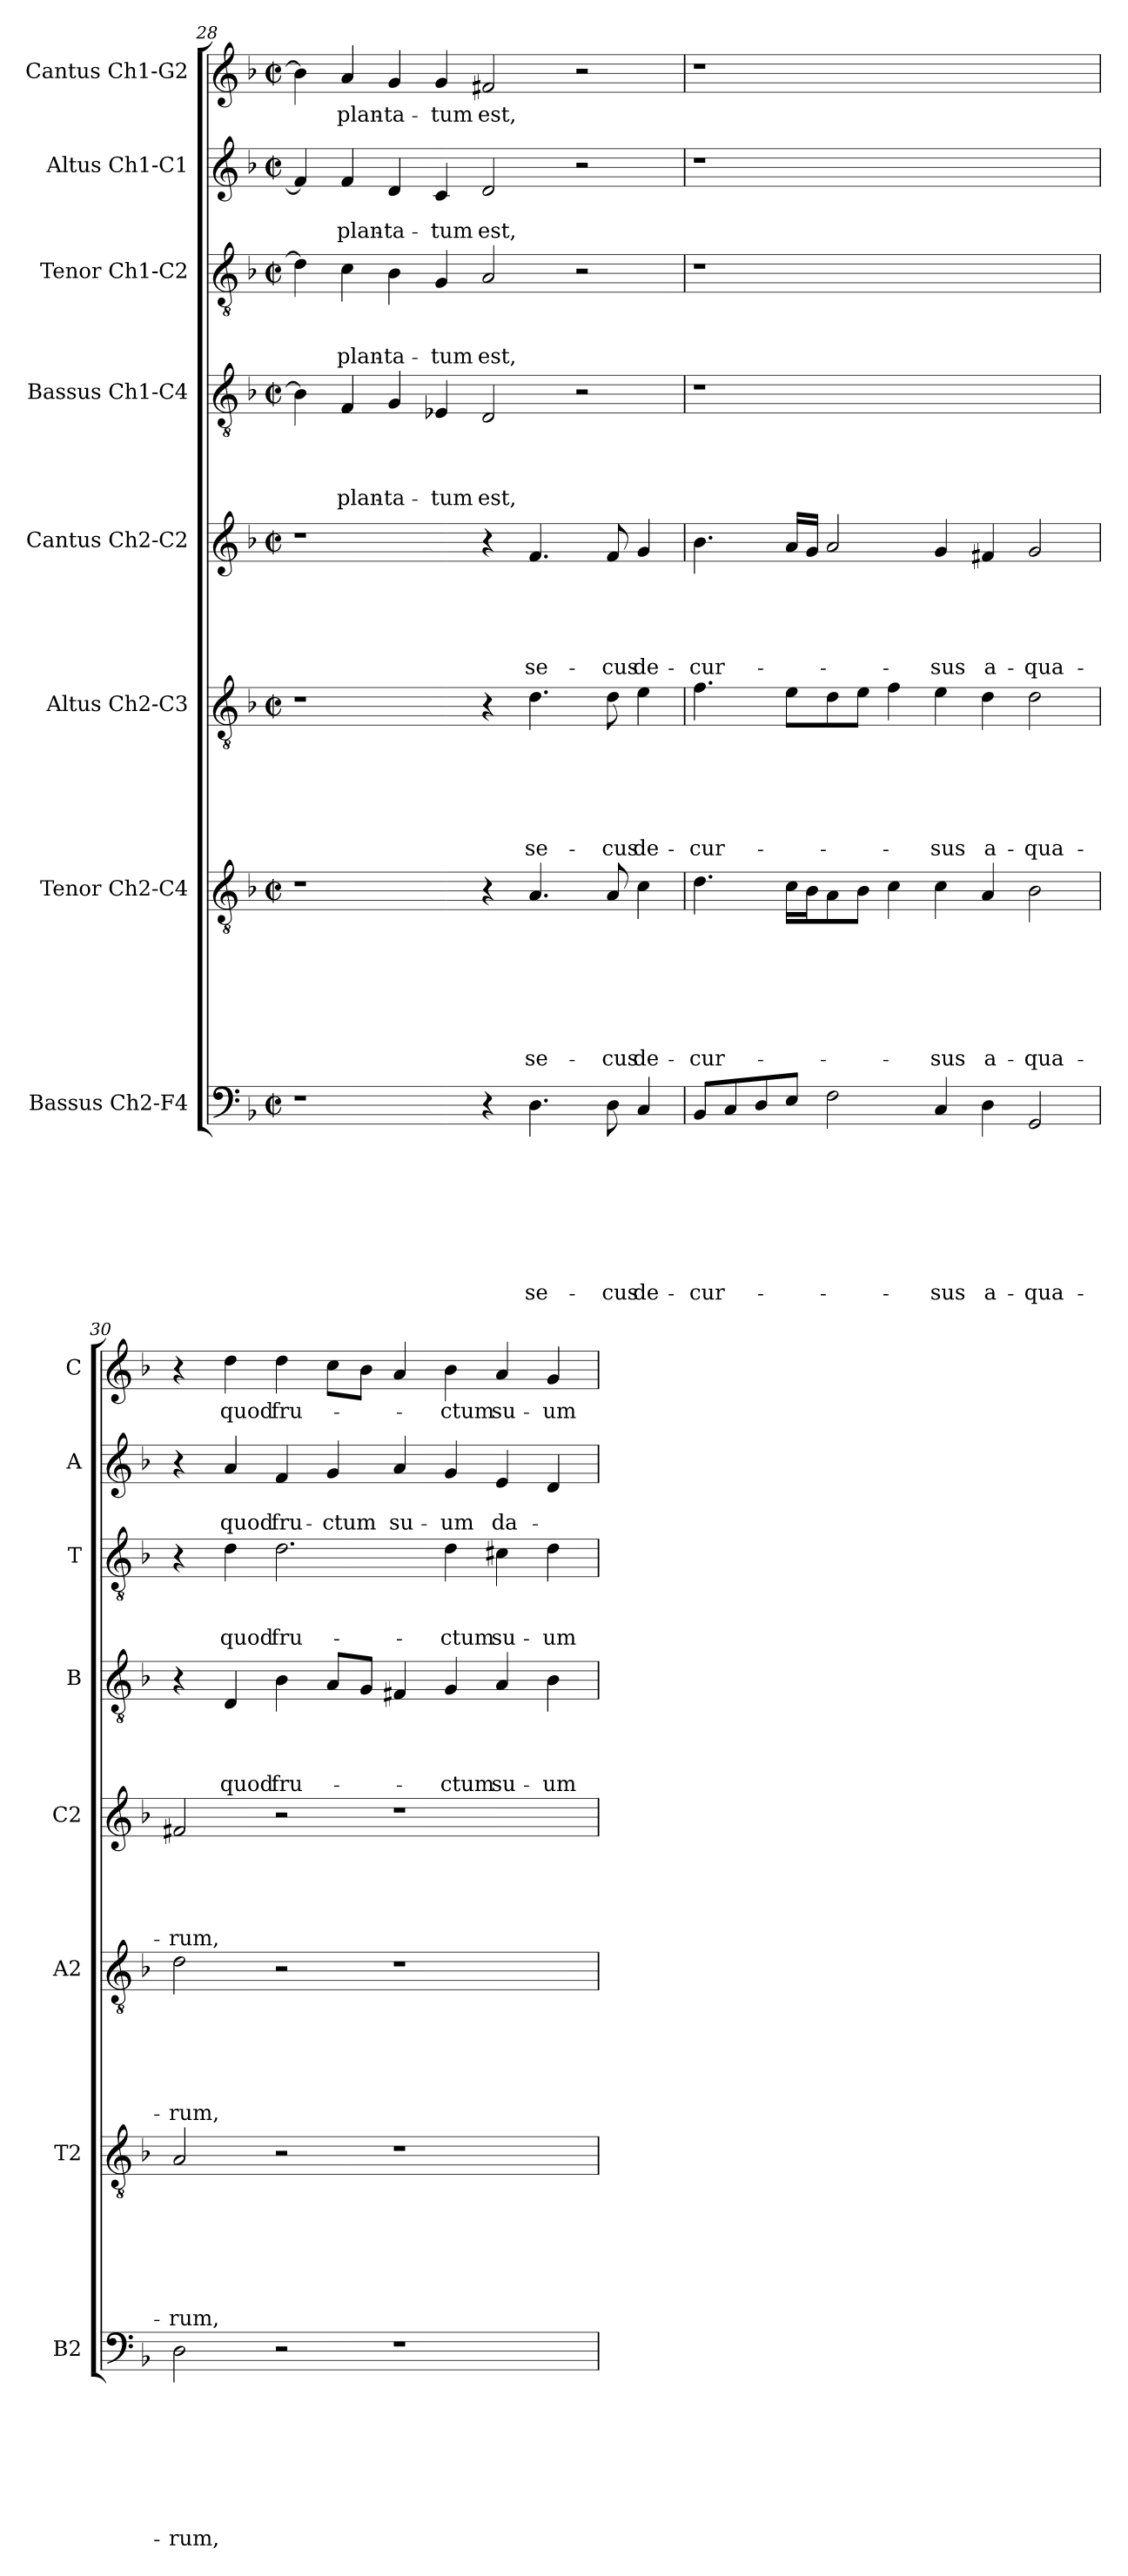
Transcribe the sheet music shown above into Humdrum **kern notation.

**kern	**text	**text	**text	**text	**text	**text	**text	**text	**kern	**text	**text	**text	**text	**text	**text	**text	**kern	**text	**text	**text	**text	**text	**text	**kern	**text	**text	**text	**text	**text	**kern	**text	**text	**text	**text	**kern	**text	**text	**text	**kern	**text	**text	**kern	**text
*part8	*part8	*part8	*part8	*part8	*part8	*part8	*part8	*part8	*part7	*part7	*part7	*part7	*part7	*part7	*part7	*part7	*part6	*part6	*part6	*part6	*part6	*part6	*part6	*part5	*part5	*part5	*part5	*part5	*part5	*part4	*part4	*part4	*part4	*part4	*part3	*part3	*part3	*part3	*part2	*part2	*part2	*part1	*part1
*staff8	*staff8	*staff8	*staff8	*staff8	*staff8	*staff8	*staff8	*staff8	*staff7	*staff7	*staff7	*staff7	*staff7	*staff7	*staff7	*staff7	*staff6	*staff6	*staff6	*staff6	*staff6	*staff6	*staff6	*staff5	*staff5	*staff5	*staff5	*staff5	*staff5	*staff4	*staff4	*staff4	*staff4	*staff4	*staff3	*staff3	*staff3	*staff3	*staff2	*staff2	*staff2	*staff1	*staff1
*I"Bassus Ch2-F4	*	*	*	*	*	*	*	*	*I"Tenor Ch2-C4	*	*	*	*	*	*	*	*I"Altus Ch2-C3	*	*	*	*	*	*	*I"Cantus Ch2-C2	*	*	*	*	*	*I"Bassus Ch1-C4	*	*	*	*	*I"Tenor Ch1-C2	*	*	*	*I"Altus Ch1-C1	*	*	*I"Cantus Ch1-G2	*
*I'B2	*	*	*	*	*	*	*	*	*I'T2	*	*	*	*	*	*	*	*I'A2	*	*	*	*	*	*	*I'C2	*	*	*	*	*	*I'B	*	*	*	*	*I'T	*	*	*	*I'A	*	*	*I'C	*
*clefF4	*	*	*	*	*	*	*	*	*clefGv2	*	*	*	*	*	*	*	*clefGv2	*	*	*	*	*	*	*clefG2	*	*	*	*	*	*clefGv2	*	*	*	*	*clefGv2	*	*	*	*clefG2	*	*	*clefG2	*
*k[b-]	*	*	*	*	*	*	*	*	*k[b-]	*	*	*	*	*	*	*	*k[b-]	*	*	*	*	*	*	*k[b-]	*	*	*	*	*	*k[b-]	*	*	*	*	*k[b-]	*	*	*	*k[b-]	*	*	*k[b-]	*
*F:	*	*	*	*	*	*	*	*	*F:	*	*	*	*	*	*	*	*F:	*	*	*	*	*	*	*F:	*	*	*	*	*	*F:	*	*	*	*	*F:	*	*	*	*F:	*	*	*F:	*
*M2/2	*	*	*	*	*	*	*	*	*M2/2	*	*	*	*	*	*	*	*M2/2	*	*	*	*	*	*	*M2/2	*	*	*	*	*	*M2/2	*	*	*	*	*M2/2	*	*	*	*M2/2	*	*	*M2/2	*
*met(c|)	*	*	*	*	*	*	*	*	*met(c|)	*	*	*	*	*	*	*	*met(c|)	*	*	*	*	*	*	*met(c|)	*	*	*	*	*	*met(c|)	*	*	*	*	*met(c|)	*	*	*	*met(c|)	*	*	*met(c|)	*
=28	=28	=28	=28	=28	=28	=28	=28	=28	=28	=28	=28	=28	=28	=28	=28	=28	=28	=28	=28	=28	=28	=28	=28	=28	=28	=28	=28	=28	=28	=28	=28	=28	=28	=28	=28	=28	=28	=28	=28	=28	=28	=28	=28
1r	.	.	.	.	.	.	.	.	1r	.	.	.	.	.	.	.	1r	.	.	.	.	.	.	1r	.	.	.	.	.	4B-\]	.	.	.	.	4d\]	.	.	.	4f/]	.	.	4b-\]	.
!	!	!	!	!	!	!	!	!	!	!	!	!	!	!	!	!	!	!	!	!	!	!	!	!	!	!	!	!	!	!	!	!	!	!LO:LY:b	!	!	!	!LO:LY:b	!	!	!LO:LY:b	!	!LO:LY:b
.	.	.	.	.	.	.	.	.	.	.	.	.	.	.	.	.	.	.	.	.	.	.	.	.	.	.	.	.	.	4F/	.	.	.	plan-	4c\	.	.	plan-	4f/	.	plan-	4a/	plan-
!	!	!	!	!	!	!	!	!	!	!	!	!	!	!	!	!	!	!	!	!	!	!	!	!	!	!	!	!	!	!	!	!	!	!LO:LY:b	!	!	!	!LO:LY:b	!	!	!LO:LY:b	!	!LO:LY:b
.	.	.	.	.	.	.	.	.	.	.	.	.	.	.	.	.	.	.	.	.	.	.	.	.	.	.	.	.	.	4G/	.	.	.	-ta-	4B-\	.	.	-ta-	4d/	.	-ta-	4g/	-ta-
!	!	!	!	!	!	!	!	!	!	!	!	!	!	!	!	!	!	!	!	!	!	!	!	!	!	!	!	!	!	!	!	!	!	!LO:LY:b	!	!	!	!LO:LY:b	!	!	!LO:LY:b	!	!LO:LY:b
.	.	.	.	.	.	.	.	.	.	.	.	.	.	.	.	.	.	.	.	.	.	.	.	.	.	.	.	.	.	4E-X/	.	.	.	-tum	4G/	.	.	-tum	4c/	.	-tum	4g/	-tum
!	!	!	!	!	!	!	!	!	!	!	!	!	!	!	!	!	!	!	!	!	!	!	!	!	!	!	!	!	!	!	!	!	!	!LO:LY:b	!	!	!	!LO:LY:b	!	!	!LO:LY:b	!	!LO:LY:b
4r	.	.	.	.	.	.	.	.	4r	.	.	.	.	.	.	.	4r	.	.	.	.	.	.	4r	.	.	.	.	.	2D/	.	.	.	est,	2A/	.	.	est,	2d/	.	est,	2f#X/	est,
!	!	!	!	!	!	!	!	!LO:LY:b	!	!	!	!	!	!	!	!LO:LY:b	!	!	!	!	!	!	!LO:LY:b	!	!	!	!	!	!LO:LY:b	!	!	!	!	!	!	!	!	!	!	!	!	!	!
4.D\	.	.	.	.	.	.	.	se-	4.A/	.	.	.	.	.	.	se-	4.d\	.	.	.	.	.	se-	4.f/	.	.	.	.	se-	.	.	.	.	.	.	.	.	.	.	.	.	.	.
.	.	.	.	.	.	.	.	.	.	.	.	.	.	.	.	.	.	.	.	.	.	.	.	.	.	.	.	.	.	2r	.	.	.	.	2r	.	.	.	2r	.	.	2r	.
!	!	!	!	!	!	!	!	!LO:LY:b	!	!	!	!	!	!	!	!LO:LY:b	!	!	!	!	!	!	!LO:LY:b	!	!	!	!	!	!LO:LY:b	!	!	!	!	!	!	!	!	!	!	!	!	!	!
8D\	.	.	.	.	.	.	.	-cus	8A/	.	.	.	.	.	.	-cus	8d\	.	.	.	.	.	-cus	8f/	.	.	.	.	-cus	.	.	.	.	.	.	.	.	.	.	.	.	.	.
!	!	!	!	!	!	!	!	!LO:LY:b	!	!	!	!	!	!	!	!LO:LY:b	!	!	!	!	!	!	!LO:LY:b	!	!	!	!	!	!LO:LY:b	!	!	!	!	!	!	!	!	!	!	!	!	!	!
4C/	.	.	.	.	.	.	.	de-	4c\	.	.	.	.	.	.	de-	4e\	.	.	.	.	.	de-	4g/	.	.	.	.	de-	.	.	.	.	.	.	.	.	.	.	.	.	.	.
=29	=29	=29	=29	=29	=29	=29	=29	=29	=29	=29	=29	=29	=29	=29	=29	=29	=29	=29	=29	=29	=29	=29	=29	=29	=29	=29	=29	=29	=29	=29	=29	=29	=29	=29	=29	=29	=29	=29	=29	=29	=29	=29	=29
!	!	!	!	!	!	!	!	!LO:LY:b	!	!	!	!	!	!	!	!LO:LY:b	!	!	!	!	!	!	!LO:LY:b	!	!	!	!	!	!LO:LY:b	!	!	!	!	!	!	!	!	!	!	!	!	!	!
8BB-/L	.	.	.	.	.	.	.	-cur-	4.d\	.	.	.	.	.	.	-cur-	4.f\	.	.	.	.	.	-cur-	4.b-\	.	.	.	.	-cur-	1r	.	.	.	.	1r	.	.	.	1r	.	.	1r	.
8C/	.	.	.	.	.	.	.	.	.	.	.	.	.	.	.	.	.	.	.	.	.	.	.	.	.	.	.	.	.	.	.	.	.	.	.	.	.	.	.	.	.	.	.
8D/	.	.	.	.	.	.	.	.	.	.	.	.	.	.	.	.	.	.	.	.	.	.	.	.	.	.	.	.	.	.	.	.	.	.	.	.	.	.	.	.	.	.	.
8E/J	.	.	.	.	.	.	.	.	16c\LL	.	.	.	.	.	.	.	8e\L	.	.	.	.	.	.	16a/LL	.	.	.	.	.	.	.	.	.	.	.	.	.	.	.	.	.	.	.
.	.	.	.	.	.	.	.	.	16B-\J	.	.	.	.	.	.	.	.	.	.	.	.	.	.	16g/JJ	.	.	.	.	.	.	.	.	.	.	.	.	.	.	.	.	.	.	.
2F\	.	.	.	.	.	.	.	.	8A\	.	.	.	.	.	.	.	8d\	.	.	.	.	.	.	2a/	.	.	.	.	.	.	.	.	.	.	.	.	.	.	.	.	.	.	.
.	.	.	.	.	.	.	.	.	8B-\J	.	.	.	.	.	.	.	8e\J	.	.	.	.	.	.	.	.	.	.	.	.	.	.	.	.	.	.	.	.	.	.	.	.	.	.
.	.	.	.	.	.	.	.	.	4c\	.	.	.	.	.	.	.	4f\	.	.	.	.	.	.	.	.	.	.	.	.	.	.	.	.	.	.	.	.	.	.	.	.	.	.
!	!	!	!	!	!	!	!	!LO:LY:b	!	!	!	!	!	!	!	!LO:LY:b	!	!	!	!	!	!	!LO:LY:b	!	!	!	!	!	!LO:LY:b	!	!	!	!	!	!	!	!	!	!	!	!	!	!
4C/	.	.	.	.	.	.	.	-sus	4c\	.	.	.	.	.	.	-sus	4e\	.	.	.	.	.	-sus	4g/	.	.	.	.	-sus	1ryy	.	.	.	.	1ryy	.	.	.	1ryy	.	.	1ryy	.
!	!	!	!	!	!	!	!	!LO:LY:b	!	!	!	!	!	!	!	!LO:LY:b	!	!	!	!	!	!	!LO:LY:b	!	!	!	!	!	!LO:LY:b	!	!	!	!	!	!	!	!	!	!	!	!	!	!
4D\	.	.	.	.	.	.	.	a-	4A/	.	.	.	.	.	.	a-	4d\	.	.	.	.	.	a-	4f#X/	.	.	.	.	a-	.	.	.	.	.	.	.	.	.	.	.	.	.	.
!	!	!	!	!	!	!	!	!LO:LY:b	!	!	!	!	!	!	!	!LO:LY:b	!	!	!	!	!	!	!LO:LY:b	!	!	!	!	!	!LO:LY:b	!	!	!	!	!	!	!	!	!	!	!	!	!	!
2GG/	.	.	.	.	.	.	.	-qua-	2B-\	.	.	.	.	.	.	-qua-	2d\	.	.	.	.	.	-qua-	2g/	.	.	.	.	-qua-	.	.	.	.	.	.	.	.	.	.	.	.	.	.
!!LO:LB:g=z
=30	=30	=30	=30	=30	=30	=30	=30	=30	=30	=30	=30	=30	=30	=30	=30	=30	=30	=30	=30	=30	=30	=30	=30	=30	=30	=30	=30	=30	=30	=30	=30	=30	=30	=30	=30	=30	=30	=30	=30	=30	=30	=30	=30
!	!	!	!	!	!	!	!	!LO:LY:b	!	!	!	!	!	!	!	!LO:LY:b	!	!	!	!	!	!	!LO:LY:b	!	!	!	!	!	!LO:LY:b	!	!	!	!	!	!	!	!	!	!	!	!	!	!
2D\	.	.	.	.	.	.	.	-rum,	2A/	.	.	.	.	.	.	-rum,	2d\	.	.	.	.	.	-rum,	2f#X/	.	.	.	.	-rum,	4r	.	.	.	.	4r	.	.	.	4r	.	.	4r	.
!	!	!	!	!	!	!	!	!	!	!	!	!	!	!	!	!	!	!	!	!	!	!	!	!	!	!	!	!	!	!	!	!	!	!LO:LY:b	!	!	!	!LO:LY:b	!	!	!LO:LY:b	!	!LO:LY:b
.	.	.	.	.	.	.	.	.	.	.	.	.	.	.	.	.	.	.	.	.	.	.	.	.	.	.	.	.	.	4D/	.	.	.	quod	4d\	.	.	quod	4a/	.	quod	4dd\	quod
!	!	!	!	!	!	!	!	!	!	!	!	!	!	!	!	!	!	!	!	!	!	!	!	!	!	!	!	!	!	!	!	!	!	!LO:LY:b	!	!	!	!LO:LY:b	!	!	!LO:LY:b	!	!LO:LY:b
2r	.	.	.	.	.	.	.	.	2r	.	.	.	.	.	.	.	2r	.	.	.	.	.	.	2r	.	.	.	.	.	4B-\	.	.	.	fru-	2.d\	.	.	fru-	4f/	.	fru-	4dd\	fru-
!	!	!	!	!	!	!	!	!	!	!	!	!	!	!	!	!	!	!	!	!	!	!	!	!	!	!	!	!	!	!	!	!	!	!	!	!	!	!	!	!	!LO:LY:b	!	!
.	.	.	.	.	.	.	.	.	.	.	.	.	.	.	.	.	.	.	.	.	.	.	.	.	.	.	.	.	.	8A/L	.	.	.	.	.	.	.	.	4g/	.	-ctum	8cc\L	.
.	.	.	.	.	.	.	.	.	.	.	.	.	.	.	.	.	.	.	.	.	.	.	.	.	.	.	.	.	.	8G/J	.	.	.	.	.	.	.	.	.	.	.	8b-\J	.
!	!	!	!	!	!	!	!	!	!	!	!	!	!	!	!	!	!	!	!	!	!	!	!	!	!	!	!	!	!	!	!	!	!	!	!	!	!	!	!	!	!LO:LY:b	!	!
1r	.	.	.	.	.	.	.	.	1r	.	.	.	.	.	.	.	1r	.	.	.	.	.	.	1r	.	.	.	.	.	4F#X/	.	.	.	.	.	.	.	.	4a/	.	su-	4a/	.
!	!	!	!	!	!	!	!	!	!	!	!	!	!	!	!	!	!	!	!	!	!	!	!	!	!	!	!	!	!	!	!	!	!	!LO:LY:b	!	!	!	!LO:LY:b	!	!	!LO:LY:b	!	!LO:LY:b
.	.	.	.	.	.	.	.	.	.	.	.	.	.	.	.	.	.	.	.	.	.	.	.	.	.	.	.	.	.	4G/	.	.	.	-ctum	4d\	.	.	-ctum	4g/	.	-um	4b-\	-ctum
!	!	!	!	!	!	!	!	!	!	!	!	!	!	!	!	!	!	!	!	!	!	!	!	!	!	!	!	!	!	!	!	!	!	!LO:LY:b	!	!	!	!LO:LY:b	!	!	!LO:LY:b	!	!LO:LY:b
.	.	.	.	.	.	.	.	.	.	.	.	.	.	.	.	.	.	.	.	.	.	.	.	.	.	.	.	.	.	4A/	.	.	.	su-	4c#X\	.	.	su-	4e/	.	da-	4a/	su-
!	!	!	!	!	!	!	!	!	!	!	!	!	!	!	!	!	!	!	!	!	!	!	!	!	!	!	!	!	!	!	!	!	!	!LO:LY:b	!	!	!	!LO:LY:b	!	!	!	!	!LO:LY:b
.	.	.	.	.	.	.	.	.	.	.	.	.	.	.	.	.	.	.	.	.	.	.	.	.	.	.	.	.	.	4B-\	.	.	.	-um	4d\	.	.	-um	4d/	.	.	4g/	-um
=	=	=	=	=	=	=	=	=	=	=	=	=	=	=	=	=	=	=	=	=	=	=	=	=	=	=	=	=	=	=	=	=	=	=	=	=	=	=	=	=	=	=	=
*-	*-	*-	*-	*-	*-	*-	*-	*-	*-	*-	*-	*-	*-	*-	*-	*-	*-	*-	*-	*-	*-	*-	*-	*-	*-	*-	*-	*-	*-	*-	*-	*-	*-	*-	*-	*-	*-	*-	*-	*-	*-	*-	*-
